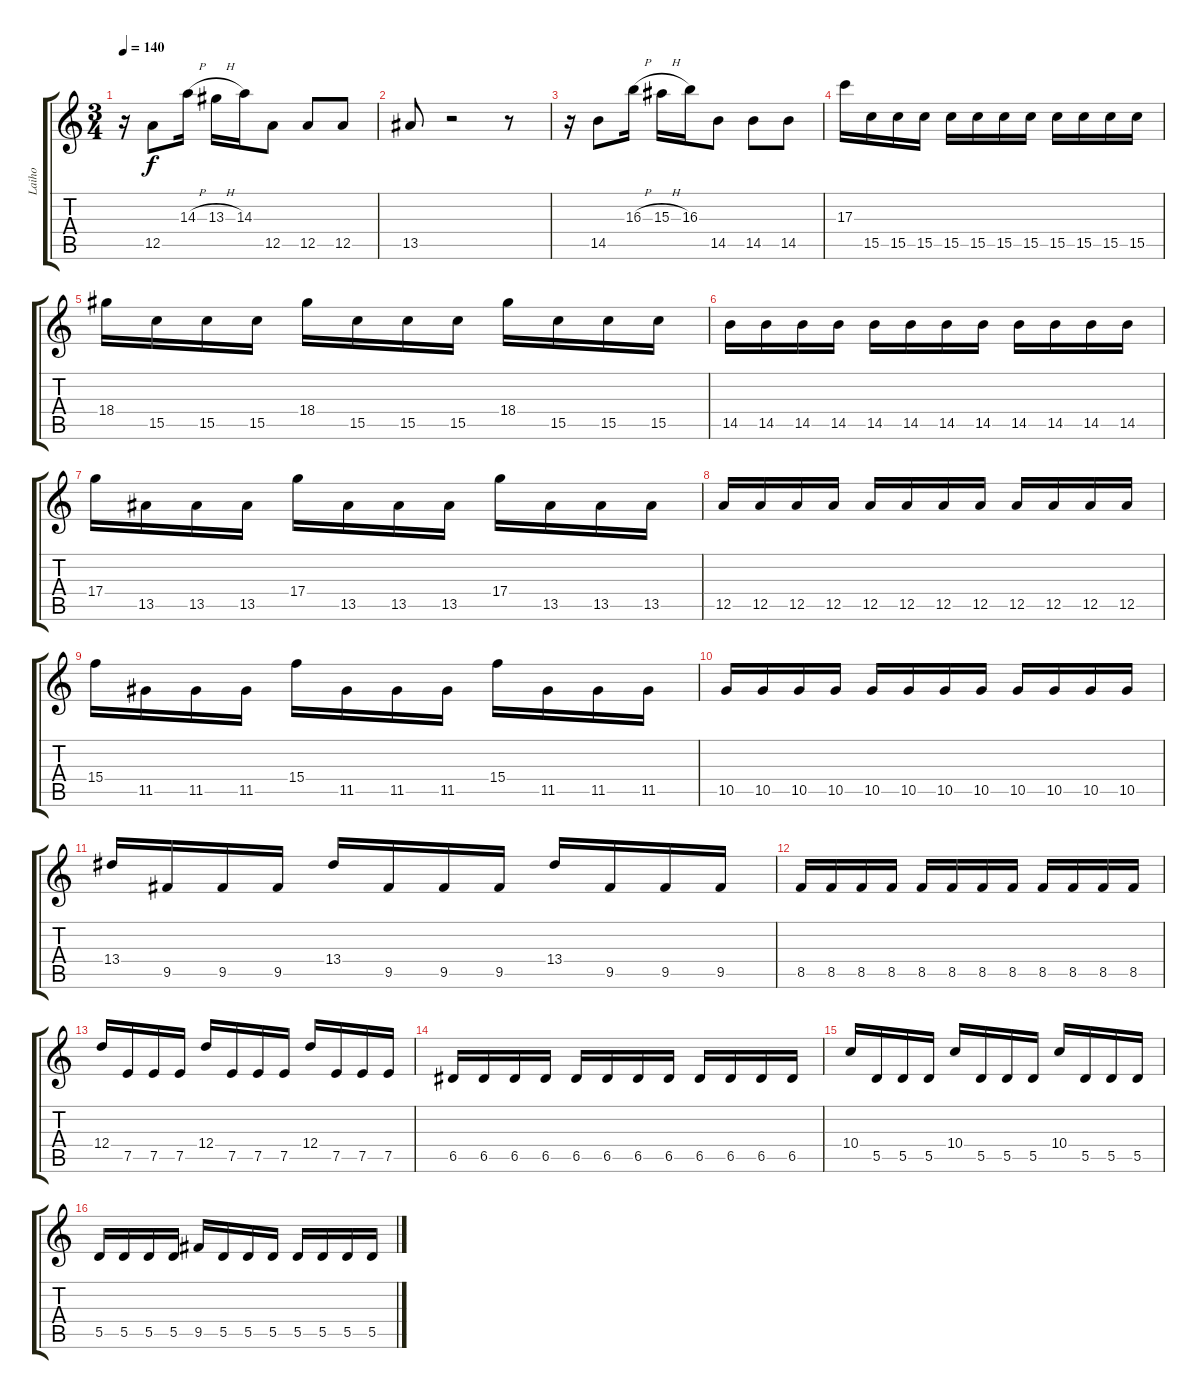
\track ("Laiho" "Laiho") {instrument overdrivenguitar}
\staff {score tabs}
\tuning (E4 B3 G3 D3 A2 E2) {hide}
\ts (3 4)
\tempo 140
\clef g2
\ks c
r.16{dy f} 12.5.8 14.3{h}.16 13.3{h}.16 14.3.16 12.5.8 12.5.8 12.5.8 |
13.5.8 r.2 r.8 |
r.16 14.5.8 16.3{h}.16 15.3{h}.16 16.3.16 14.5.8 14.5.8 14.5.8 |
17.3.16 15.5.16 15.5.16 15.5.16 15.5.16 15.5.16 15.5.16 15.5.16 15.5.16 15.5.16 15.5.16 15.5.16 |
18.4.16 15.5.16 15.5.16 15.5.16 18.4.16 15.5.16 15.5.16 15.5.16 18.4.16 15.5.16 15.5.16 15.5.16 |
14.5.16 14.5.16 14.5.16 14.5.16 14.5.16 14.5.16 14.5.16 14.5.16 14.5.16 14.5.16 14.5.16 14.5.16 |
17.4.16 13.5.16 13.5.16 13.5.16 17.4.16 13.5.16 13.5.16 13.5.16 17.4.16 13.5.16 13.5.16 13.5.16 |
12.5.16 12.5.16 12.5.16 12.5.16 12.5.16 12.5.16 12.5.16 12.5.16 12.5.16 12.5.16 12.5.16 12.5.16 |
15.4.16 11.5.16 11.5.16 11.5.16 15.4.16 11.5.16 11.5.16 11.5.16 15.4.16 11.5.16 11.5.16 11.5.16 |
10.5.16 10.5.16 10.5.16 10.5.16 10.5.16 10.5.16 10.5.16 10.5.16 10.5.16 10.5.16 10.5.16 10.5.16 |
13.4.16 9.5.16 9.5.16 9.5.16 13.4.16 9.5.16 9.5.16 9.5.16 13.4.16 9.5.16 9.5.16 9.5.16 |
8.5.16 8.5.16 8.5.16 8.5.16 8.5.16 8.5.16 8.5.16 8.5.16 8.5.16 8.5.16 8.5.16 8.5.16 |
12.4.16 7.5.16 7.5.16 7.5.16 12.4.16 7.5.16 7.5.16 7.5.16 12.4.16 7.5.16 7.5.16 7.5.16 |
6.5.16 6.5.16 6.5.16 6.5.16 6.5.16 6.5.16 6.5.16 6.5.16 6.5.16 6.5.16 6.5.16 6.5.16 |
10.4.16 5.5.16 5.5.16 5.5.16 10.4.16 5.5.16 5.5.16 5.5.16 10.4.16 5.5.16 5.5.16 5.5.16 |
5.5.16 5.5.16 5.5.16 5.5.16 9.5.16 5.5.16 5.5.16 5.5.16 5.5.16 5.5.16 5.5.16 5.5.16
